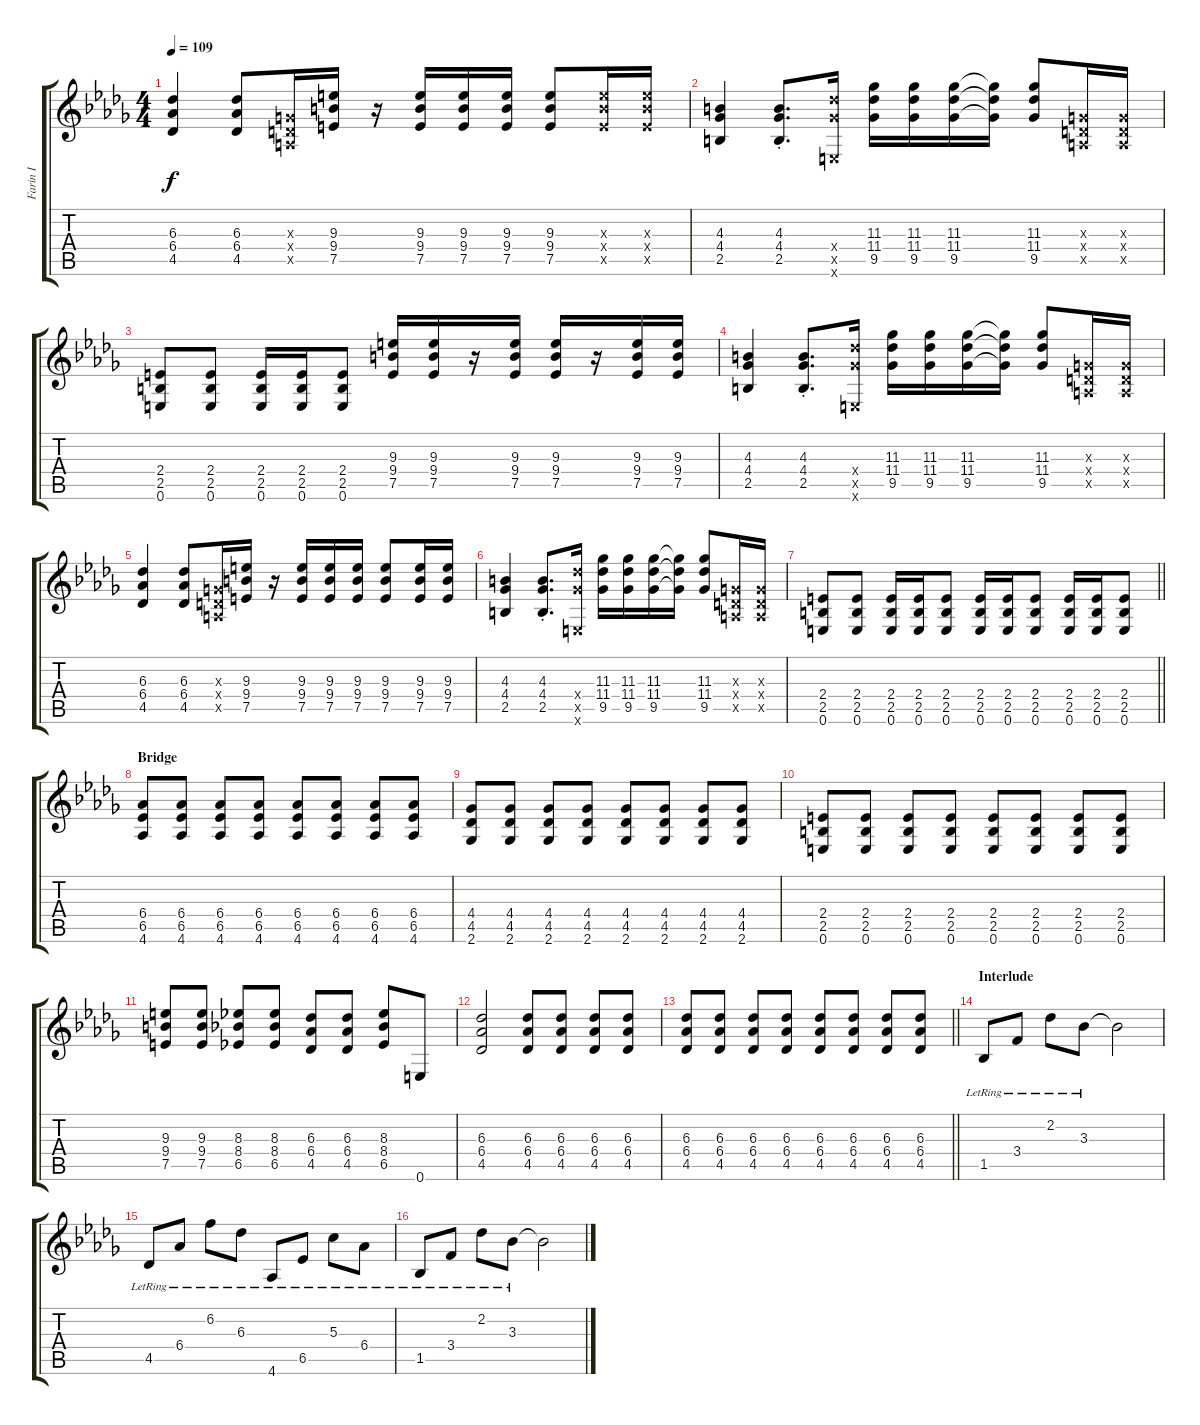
\track ("Farin I" "Farin I") {instrument distortionguitar}
\staff {score tabs}
\tuning (E4 B3 G3 D3 A2 E2) {hide}
\ts (4 4)
\tempo 109
\clef g2
\ks bbminor
(6.3 6.4 4.5).4{dy f} (6.3 6.4 4.5).8 (0.3{x} 0.4{x} 0.5{x}).16 (9.3 9.4 7.5).16 r.16 (9.3 9.4 7.5).16 (9.3 9.4 7.5).16 (9.3 9.4 7.5).16 (9.3 9.4 7.5).8 (9.3{x} 9.4{x} 7.5{x}).16 (9.3{x} 9.4{x} 7.5{x}).16 |
(4.3 4.4 2.5).4 (4.3{st} 4.4{st} 2.5{st}).8{d} (11.4{x} 9.5{x} 0.6{x}).16 (11.3 11.4 9.5).16 (11.3 11.4 9.5).16 (11.3 11.4 9.5).16 (11.3{t} 11.4{t} 9.5{t}).16 (11.3 11.4 9.5).8 (0.3{x} 0.4{x} 0.5{x}).16 (0.3{x} 0.4{x} 0.5{x}).16 |
(2.4 2.5 0.6).8 (2.4 2.5 0.6).8 (2.4 2.5 0.6).16 (2.4 2.5 0.6).16 (2.4 2.5 0.6).8 (9.3 9.4 7.5).16 (9.3 9.4 7.5).16 r.16 (9.3 9.4 7.5).16 (9.3 9.4 7.5).16 r.16 (9.3 9.4 7.5).16 (9.3 9.4 7.5).16 |
(4.3 4.4 2.5).4 (4.3{st} 4.4{st} 2.5{st}).8{d} (11.4{x} 9.5{x} 0.6{x}).16 (11.3 11.4 9.5).16 (11.3 11.4 9.5).16 (11.3 11.4 9.5).16 (11.3{t} 11.4{t} 9.5{t}).16 (11.3 11.4 9.5).8 (0.3{x} 0.4{x} 0.5{x}).16 (0.3{x} 0.4{x} 0.5{x}).16 |
(6.3 6.4 4.5).4 (6.3 6.4 4.5).8 (0.3{x} 0.4{x} 0.5{x}).16 (9.3 9.4 7.5).16 r.16 (9.3 9.4 7.5).16 (9.3 9.4 7.5).16 (9.3 9.4 7.5).16 (9.3 9.4 7.5).8 (9.3 9.4 7.5).16 (9.3 9.4 7.5).16 |
(4.3 4.4 2.5).4 (4.3{st} 4.4{st} 2.5{st}).8{d} (11.4{x} 9.5{x} 0.6{x}).16 (11.3 11.4 9.5).16 (11.3 11.4 9.5).16 (11.3 11.4 9.5).16 (11.3{t} 11.4{t} 9.5{t}).16 (11.3 11.4 9.5).8 (0.3{x} 0.4{x} 0.5{x}).16 (0.3{x} 0.4{x} 0.5{x}).16 |
\barLineRight lightlight
(2.4 2.5 0.6).8 (2.4 2.5 0.6).8 (2.4 2.5 0.6).16 (2.4 2.5 0.6).16 (2.4 2.5 0.6).8 (2.4 2.5 0.6).16 (2.4 2.5 0.6).16 (2.4 2.5 0.6).8 (2.4 2.5 0.6).16 (2.4 2.5 0.6).16 (2.4 2.5 0.6).8 |
\section ("" "Bridge")
(6.4 6.5 4.6).8 (6.4 6.5 4.6).8 (6.4 6.5 4.6).8 (6.4 6.5 4.6).8 (6.4 6.5 4.6).8 (6.4 6.5 4.6).8 (6.4 6.5 4.6).8 (6.4 6.5 4.6).8 |
(4.4 4.5 2.6).8 (4.4 4.5 2.6).8 (4.4 4.5 2.6).8 (4.4 4.5 2.6).8 (4.4 4.5 2.6).8 (4.4 4.5 2.6).8 (4.4 4.5 2.6).8 (4.4 4.5 2.6).8 |
(2.4 2.5 0.6).8 (2.4 2.5 0.6).8 (2.4 2.5 0.6).8 (2.4 2.5 0.6).8 (2.4 2.5 0.6).8 (2.4 2.5 0.6).8 (2.4 2.5 0.6).8 (2.4 2.5 0.6).8 |
(9.3 9.4 7.5).8 (9.3 9.4 7.5).8 (8.3 8.4 6.5).8 (8.3 8.4 6.5).8 (6.3 6.4 4.5).8 (6.3 6.4 4.5).8 (8.3 8.4 6.5).8 0.6.8 |
(6.3 6.4 4.5).2{volume 0} (6.3 6.4 4.5).8{volume 10} (6.3 6.4 4.5).8 (6.3 6.4 4.5).8 (6.3 6.4 4.5).8 |
\barLineRight lightlight
(6.3 6.4 4.5).8 (6.3 6.4 4.5).8 (6.3 6.4 4.5).8 (6.3 6.4 4.5).8 (6.3 6.4 4.5).8 (6.3 6.4 4.5).8 (6.3 6.4 4.5).8 (6.3 6.4 4.5).8 |
\section ("" "Interlude")
1.5{lr}.8{instrument electricguitarclean} 3.4{lr}.8 2.2{lr}.8 3.3{lr}.8 3.3{t}.2 |
4.5{lr}.8 6.4{lr}.8 6.2{lr}.8 6.3{lr}.8 4.6{lr}.8 6.5{lr}.8 5.3{lr}.8 6.4{lr}.8 |
1.5{lr}.8{instrument electricguitarclean} 3.4{lr}.8 2.2{lr}.8 3.3{lr}.8 3.3{t}.2
